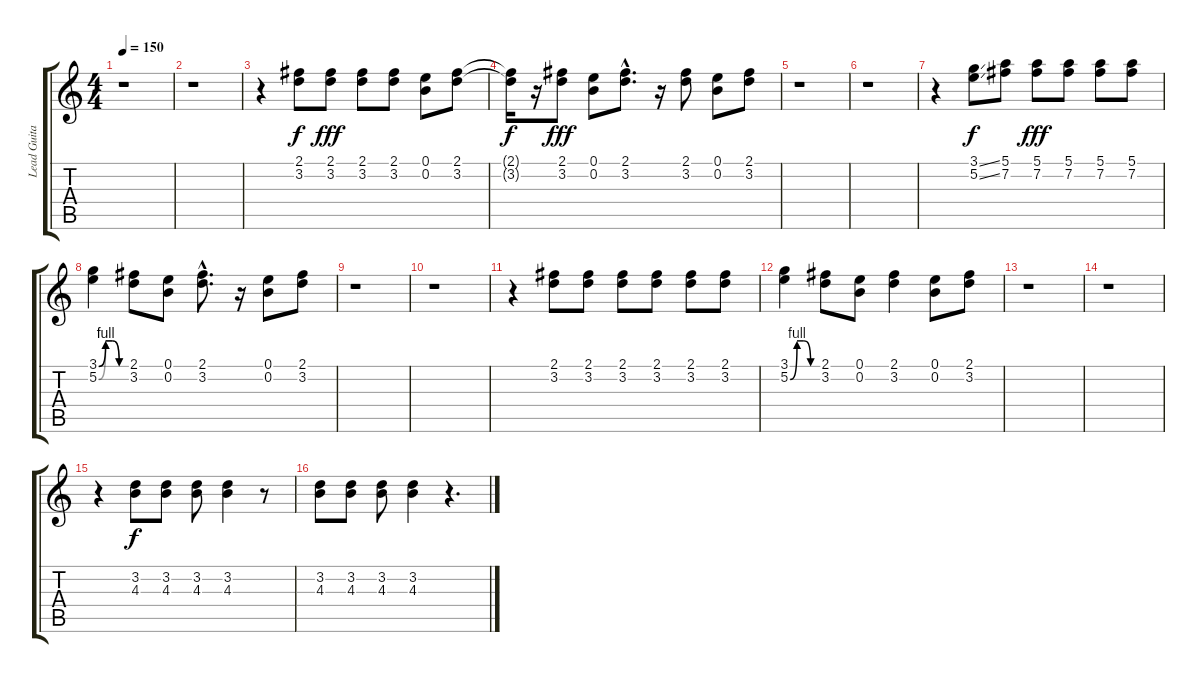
\track ("Lead Guitar" "Lead Guita") {instrument distortionguitar}
\staff {score tabs}
\tuning (E4 B3 G3 D3 A2 E2) {hide}
\ts (4 4)
\tempo 150
\clef g2
\ks c
r.1{dy fff} |
r.1 |
r.4 (2.1 3.2).8{dy f} (2.1 3.2).8{dy fff} (2.1 3.2).8 (2.1 3.2).8 (0.1 0.2).8 (2.1 3.2).8 |
(2.1{t} 3.2{t}).16{dy f} r.16 (2.1 3.2).8{dy fff} (0.1 0.2).8 (2.1{hac} 3.2{hac}).8{d} r.16 (2.1 3.2).8 (0.1 0.2).8 (2.1 3.2).8 |
r.1 |
r.1 |
r.4 (3.1{ss} 5.2{ss}).8{dy f} (5.1 7.2).8 (5.1 7.2).8{dy fff} (5.1 7.2).8 (5.1 7.2).8 (5.1 7.2).8 |
(3.1{be (custom 0 0 15 4 30 4 45 0 60 0)} 5.2{be (custom 0 0 15 4 30 4 45 0 60 0)}).4 (2.1 3.2).8 (0.1 0.2).8 (2.1{hac} 3.2{hac}).8{d} r.16 (0.1 0.2).8 (2.1 3.2).8 |
r.1 |
r.1 |
r.4 (2.1 3.2).8 (2.1 3.2).8 (2.1 3.2).8 (2.1 3.2).8 (2.1 3.2).8 (2.1 3.2).8 |
(3.1 5.2{be (custom 0 0 15 4 30 4 45 0 60 0)}).4 (2.1 3.2).8 (0.1 0.2).8 (2.1 3.2).4 (0.1 0.2).8 (2.1 3.2).8 |
r.1 |
r.1 |
r.4 (3.2 4.3).8{dy f} (3.2 4.3).8 (3.2 4.3).8 (3.2 4.3).4 r.8 |
(3.2 4.3).8 (3.2 4.3).8 (3.2 4.3).8 (3.2 4.3).4 r.4{d}
